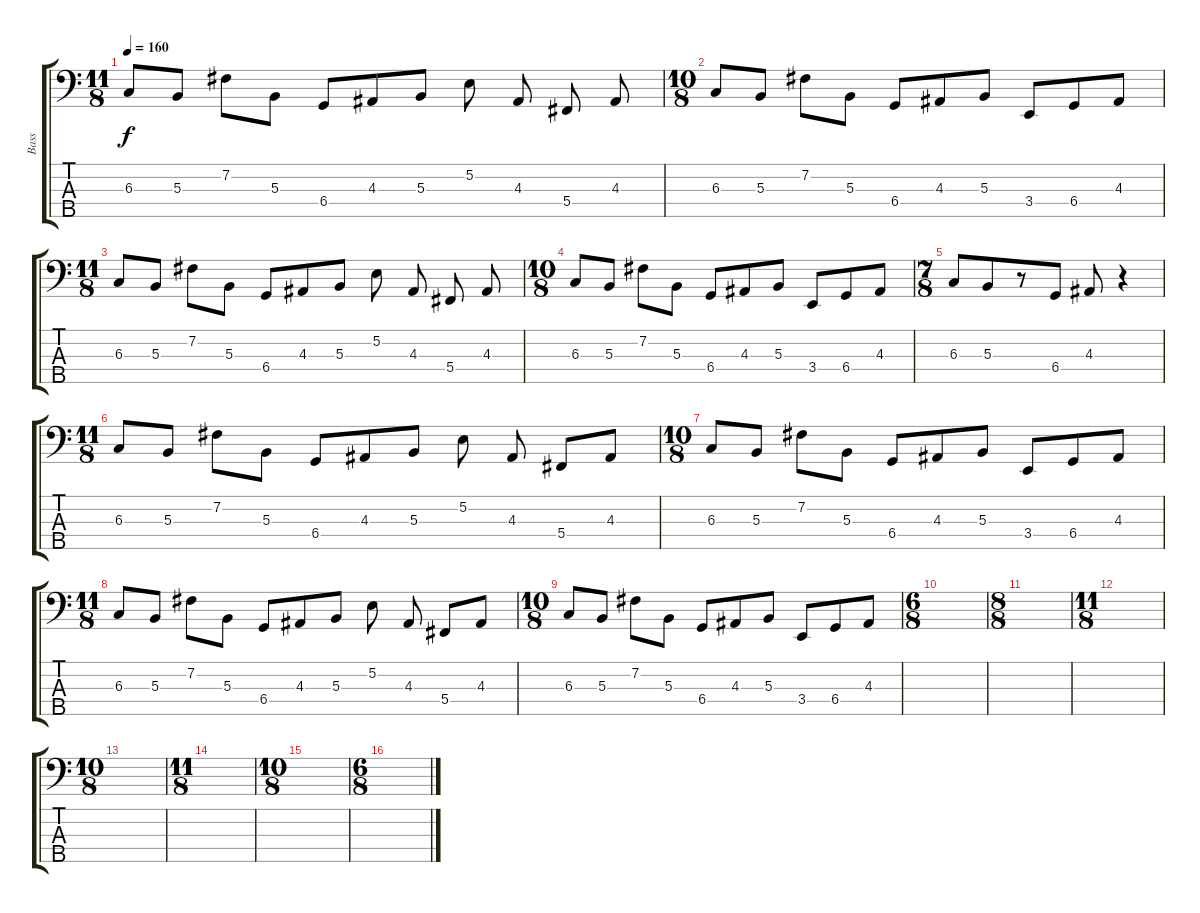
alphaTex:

\track ("Bass" "Bass") {instrument electricbassfinger}
\staff {score tabs}
\tuning (E2 B1 Gb1 Db1 G0) {hide}
\ts (11 8)
\tempo 160
\clef f4
\ks c
6.3.8{dy f volume 14} 5.3.8{beam split} 7.2.8{beam merge} 5.3.8{beam split} 6.4.8 4.3.8{beam merge} 5.3.8{beam split} 5.2.8 4.3.8{beam split} 5.4.8 4.3.8 |
\ts (10 8)
6.3.8 5.3.8{beam split} 7.2.8{beam merge} 5.3.8{beam split} 6.4.8 4.3.8{beam merge} 5.3.8{beam split} 3.4.8 6.4.8{beam merge} 4.3.8 |
\ts (11 8)
6.3.8 5.3.8{beam split} 7.2.8{beam merge} 5.3.8{beam split} 6.4.8 4.3.8{beam merge} 5.3.8{beam split} 5.2.8 4.3.8{beam split} 5.4.8 4.3.8 |
\ts (10 8)
6.3.8 5.3.8{beam split} 7.2.8{beam merge} 5.3.8{beam split} 6.4.8 4.3.8{beam merge} 5.3.8{beam split} 3.4.8 6.4.8{beam merge} 4.3.8 |
\ts (7 8)
6.3.8{beam merge} 5.3.8 r.8 6.4.8 4.3.8 r.4 |
\ts (11 8)
6.3.8 5.3.8{beam split} 7.2.8{beam merge} 5.3.8{beam split} 6.4.8 4.3.8{beam merge} 5.3.8{beam split} 5.2.8 4.3.8{beam split} 5.4.8{beam merge} 4.3.8 |
\ts (10 8)
6.3.8 5.3.8{beam split} 7.2.8{beam merge} 5.3.8{beam split} 6.4.8 4.3.8{beam merge} 5.3.8{beam split} 3.4.8 6.4.8{beam merge} 4.3.8 |
\ts (11 8)
6.3.8 5.3.8{beam split} 7.2.8{beam merge} 5.3.8{beam split} 6.4.8 4.3.8{beam merge} 5.3.8{beam split} 5.2.8 4.3.8{beam split} 5.4.8{beam merge} 4.3.8 |
\ts (10 8)
6.3.8 5.3.8{beam split} 7.2.8{beam merge} 5.3.8{beam split} 6.4.8 4.3.8{beam merge} 5.3.8{beam split} 3.4.8 6.4.8{beam merge} 4.3.8 |
\ts (6 8)
|
\ts (8 8)
|
\ts (11 8)
|
\ts (10 8)
|
\ts (11 8)
|
\ts (10 8)
|
\ts (6 8)
